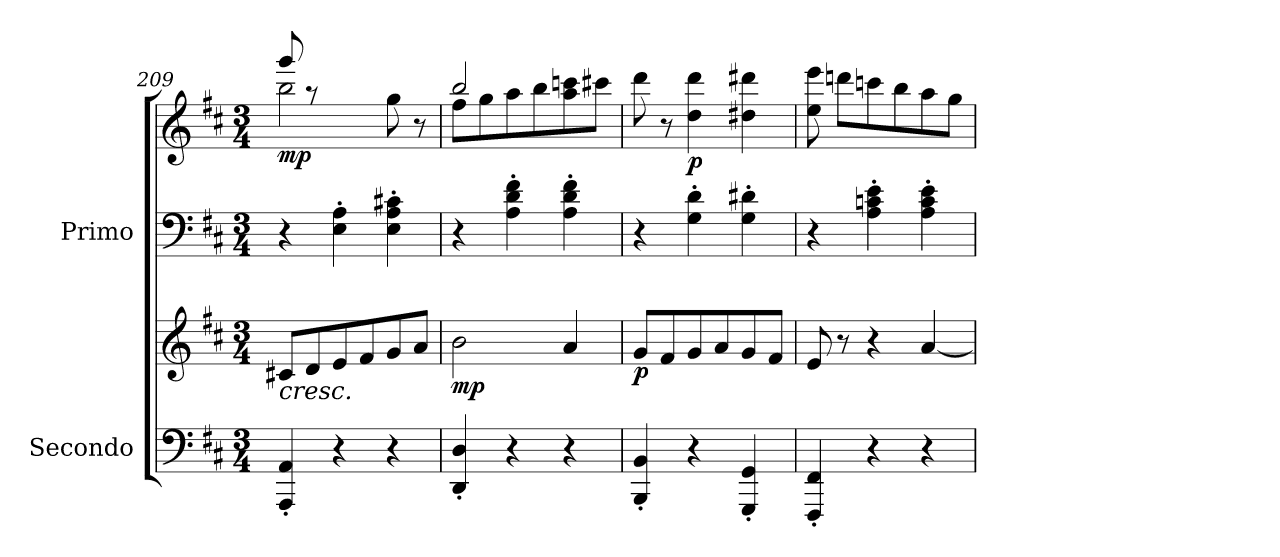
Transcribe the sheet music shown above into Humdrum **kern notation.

**kern	**kern	**dynam	**kern	**kern	**dynam
*part2	*part2	*part2	*part1	*part1	*part1
*staff4	*staff3	*staff3/4	*staff2	*staff1	*staff1/2
*I"Secondo	*	*	*I"Primo	*	*
*I'Sec.	*	*	*I'Pri.	*	*
!!LO:LB:g=z
*clefF4	*clefG2	*	*clefF4	*clefG2	*
*k[f#c#]	*k[f#c#]	*	*k[f#c#]	*k[f#c#]	*
*M3/4	*M3/4	*	*M3/4	*M3/4	*
=209	=209	=209	=209	=209	=209
!	!	!LO:HP:b	!	!	!LO:DY:b
*	*	*	*	*^	*
4AAA/' 4AA/'	8c#X/L	<	4r	8ggg/	2bb\	mp
.	8d/	.	.	8raa	.	.
4r	8e/	.	4E\' 4A\'	2ryy	.	.
.	8f#/	.	.	.	.	.
4r	8g/	.	4E\' 4A\' 4c#X\'	.	8gg\	.
.	8a/J	.	.	.	8r	.
=210	=210	=210	=210	=210	=210	=210
!	!	!LO:DY:b	!	!	!	!
4DD/' 4D/'	2b\	mp	4r	2bb/	8ff#\L	.
.	.	.	.	.	8gg\	.
4r	.	.	4A\' 4d\' 4f#\'	.	8aa\	.
.	.	.	.	.	8bb\	.
4r	4a/	.	4A\' 4d\' 4f#\'	4reeeyy	8aa\ 8cccn\	.
.	.	.	.	.	8ccc#X\J	.
*	*	*	*	*v	*v	*
.	.	[	.	.	.
=211	=211	=211	=211	=211	=211
!	!	!LO:DY:b	!	!	!
4BBB/' 4BB/'	8g/L	p	4r	8ddd\	.
.	8f#/	.	.	8r	.
!	!	!	!	!	!LO:DY:b
4r	8g/	.	4G\' 4d\'	4dd\ 4ddd\	p
.	8a/	.	.	.	.
4GGG/' 4GG/'	8g/	.	4G\' 4d#X\'	4dd#X\ 4ddd#X\	.
.	8f#/J	.	.	.	.
=212	=212	=212	=212	=212	=212
4FFF#/' 4FF#/'	8e/	.	4r	8ee\ 8eee\	.
.	8r	.	.	8dddn\L	.
4r	4r	.	4A\' 4cn\' 4e\'	8cccn\	.
.	.	.	.	8bb\	.
4r	[4a/	.	4A\' 4c\' 4e\'	8aa\	.
.	.	.	.	8gg\J	.
=	=	=	=	=	=
*-	*-	*-	*-	*-	*-
